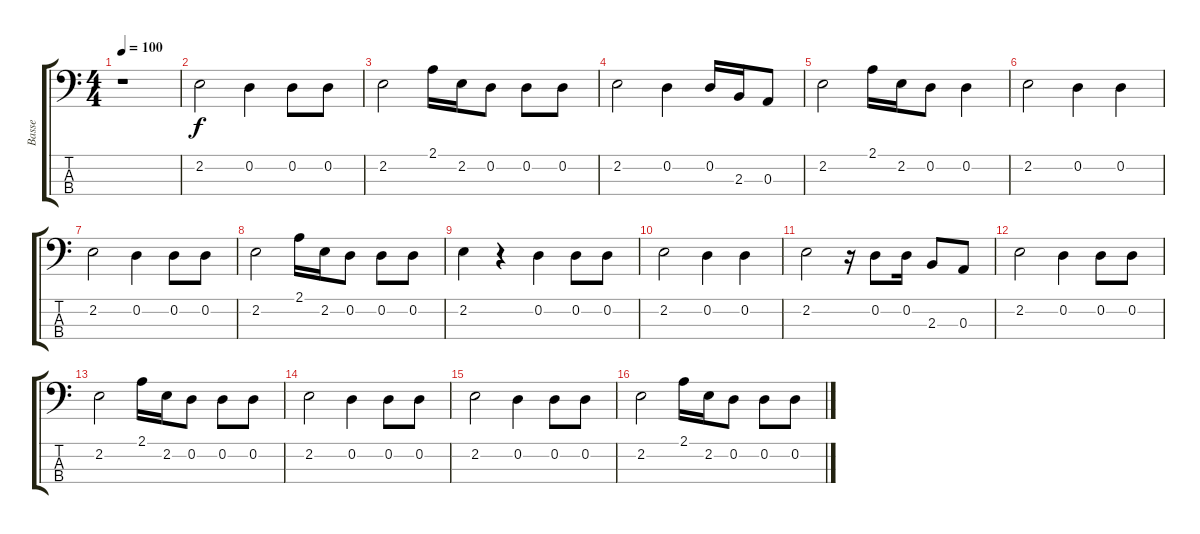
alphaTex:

\track ("Basse" "Basse") {instrument electricbassfinger}
\staff {score tabs}
\tuning (G2 D2 A1 E1) {hide}
\ts (4 4)
\tempo 100
\clef f4
\ks c
r.1{dy f instrument electricbassfinger} |
2.2.2 0.2.4 0.2.8 0.2.8 |
2.2.2 2.1.16 2.2.16 0.2.8 0.2.8 0.2.8 |
2.2.2 0.2.4 0.2.16 2.3.16 0.3.8 |
2.2.2 2.1.16 2.2.16 0.2.8 0.2.4 |
2.2.2 0.2.4 0.2.4 |
2.2.2 0.2.4 0.2.8 0.2.8 |
2.2.2 2.1.16 2.2.16 0.2.8 0.2.8 0.2.8 |
2.2.4 r.4 0.2.4 0.2.8 0.2.8 |
2.2.2 0.2.4 0.2.4 |
2.2.2 r.16 0.2.8 0.2.16 2.3.8 0.3.8 |
2.2.2 0.2.4 0.2.8 0.2.8 |
2.2.2 2.1.16 2.2.16 0.2.8 0.2.8 0.2.8 |
2.2.2 0.2.4 0.2.8 0.2.8 |
2.2.2 0.2.4 0.2.8 0.2.8 |
2.2.2 2.1.16 2.2.16 0.2.8 0.2.8 0.2.8
